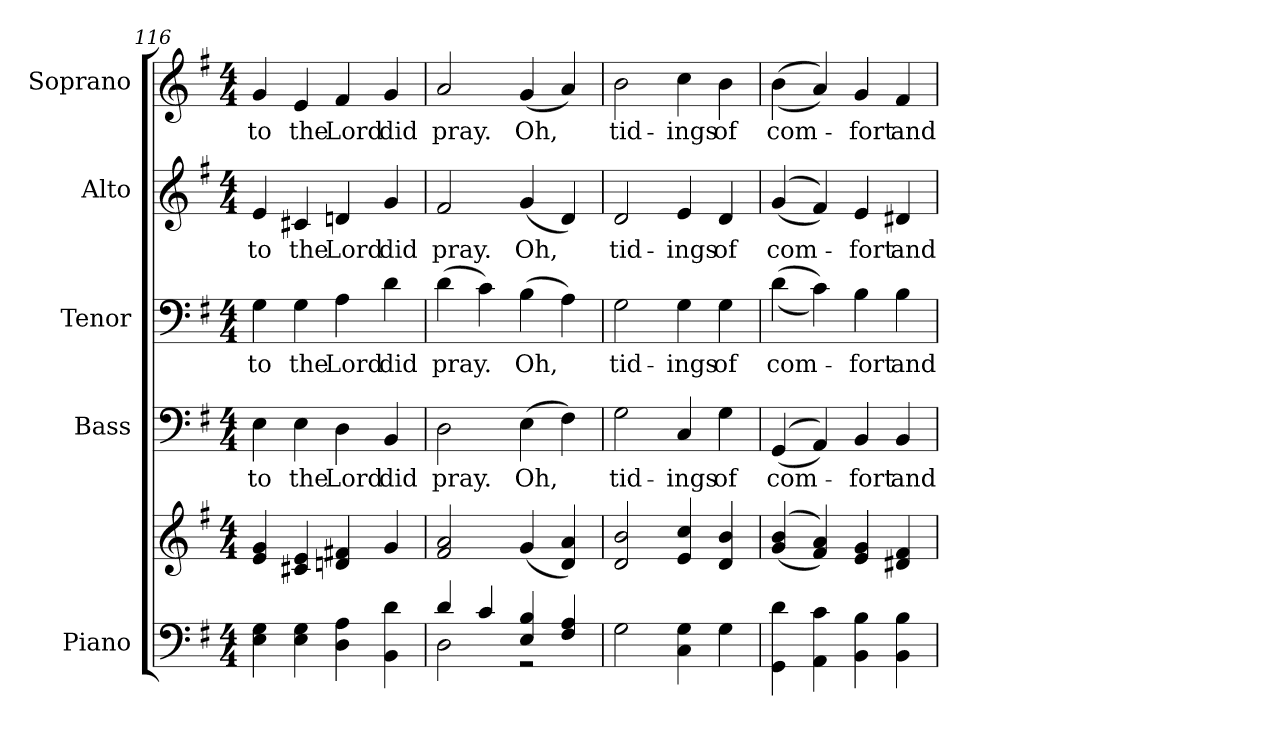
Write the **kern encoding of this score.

**kern	**kern	**kern	**text	**kern	**text	**kern	**text	**kern	**text
*part5	*part5	*part4	*part4	*part3	*part3	*part2	*part2	*part1	*part1
*staff6	*staff5	*staff4	*staff4	*staff3	*staff3	*staff2	*staff2	*staff1	*staff1
*I"Piano	*	*I"Bass	*	*I"Tenor	*	*I"Alto	*	*I"Soprano	*
*I'Pno.	*	*I'B.	*	*I'T.	*	*I'A.	*	*I'S.	*
*clefF4	*clefG2	*clefF4	*	*clefF4	*	*clefG2	*	*clefG2	*
*k[f#]	*k[f#]	*k[f#]	*	*k[f#]	*	*k[f#]	*	*k[f#]	*
*G:	*G:	*G:	*	*G:	*	*G:	*	*G:	*
*M4/4	*M4/4	*M4/4	*	*M4/4	*	*M4/4	*	*M4/4	*
=116	=116	=116	=116	=116	=116	=116	=116	=116	=116
!	!	!	!LO:LY:b:color=#000000	!	!	!	!	!	!
!	!	!	!	!	!LO:LY:b:color=#000000	!	!	!	!
!	!	!	!	!	!	!	!LO:LY:b:color=#000000	!	!
!	!	!	!	!	!	!	!	!	!LO:LY:b:color=#000000
4Ei\ 4Gi	4ei/ 4gi	4Ei\	-to	4Gi\	-to	4ei/	-to	4gi/	-to
!	!	!	!LO:LY:b:color=#000000	!	!	!	!	!	!
!	!	!	!	!	!LO:LY:b:color=#000000	!	!	!	!
!	!	!	!	!	!	!	!LO:LY:b:color=#000000	!	!
!	!	!	!	!	!	!	!	!	!LO:LY:b:color=#000000
4Ei\ 4Gi	4c#Xi/ 4ei	4Ei\	the	4Gi\	the	4c#Xi/	the	4ei/	the
!	!	!	!LO:LY:b:color=#000000	!	!	!	!	!	!
!	!	!	!	!	!LO:LY:b:color=#000000	!	!	!	!
!	!	!	!	!	!	!	!LO:LY:b:color=#000000	!	!
!	!	!	!	!	!	!	!	!	!LO:LY:b:color=#000000
4Di\ 4Ai	4dni/ 4f#Xi	4Di\	Lord	4Ai\	Lord	4dni/	Lord	4f#i/	Lord
!	!	!	!LO:LY:b:color=#000000	!	!	!	!	!	!
!	!	!	!	!	!LO:LY:b:color=#000000	!	!	!	!
!	!	!	!	!	!	!	!LO:LY:b:color=#000000	!	!
!	!	!	!	!	!	!	!	!	!LO:LY:b:color=#000000
4BBi\ 4di	4gi/	4BBi/	did	4di\	did	4gi/	did	4gi/	did
!!LO:PB:g=z
=117	=117	=117	=117	=117	=117	=117	=117	=117	=117
*^	*	*	*	*	*	*	*	*	*
!	!	!	!	!LO:LY:b:color=#000000	!	!	!	!	!	!
!	!	!	!	!	!	!LO:LY:b:color=#000000	!	!	!	!
!	!	!	!	!	!	!	!	!LO:LY:b:color=#000000	!	!
!	!	!	!	!	!	!	!	!	!	!LO:LY:b:color=#000000
4di/	2Di\	2f#i/ 2ai	2Di\	pray.	(4di\	pray.	2f#i/	pray.	2ai/	pray.
4ci/	.	.	.	.	4ci\)	.	.	.	.	.
!	!	!	!	!LO:LY:b:color=#000000	!	!	!	!	!	!
!	!	!	!	!	!	!LO:LY:b:color=#000000	!	!	!	!
!	!	!	!	!	!	!	!	!LO:LY:b:color=#000000	!	!
!	!	!	!	!	!	!	!	!	!	!LO:LY:b:color=#000000
4Ei/ 4Bi	2r	(4gi/	(4Ei\	Oh,	(4Bi\	Oh,	(4gi/	Oh,	(4gi/	Oh,
4F#i/ 4Ai	.	4di/ 4ai)	4F#i\)	.	4Ai\)	.	4di/)	.	4ai/)	.
*v	*v	*	*	*	*	*	*	*	*	*
=118	=118	=118	=118	=118	=118	=118	=118	=118	=118
!	!	!	!LO:LY:b:color=#000000	!	!	!	!	!	!
!	!	!	!	!	!LO:LY:b:color=#000000	!	!	!	!
!	!	!	!	!	!	!	!LO:LY:b:color=#000000	!	!
!	!	!	!	!	!	!	!	!	!LO:LY:b:color=#000000
2Gi\	2di/ 2bi	2Gi\	tid-	2Gi\	tid-	2di/	tid-	2bi\	tid-
!	!	!	!LO:LY:b:color=#000000	!	!	!	!	!	!
!	!	!	!	!	!LO:LY:b:color=#000000	!	!	!	!
!	!	!	!	!	!	!	!LO:LY:b:color=#000000	!	!
!	!	!	!	!	!	!	!	!	!LO:LY:b:color=#000000
4Ci\ 4Gi	4ei/ 4cci	4Ci/	-ings	4Gi\	-ings	4ei/	-ings	4cci\	-ings
!	!	!	!LO:LY:b:color=#000000	!	!	!	!	!	!
!	!	!	!	!	!LO:LY:b:color=#000000	!	!	!	!
!	!	!	!	!	!	!	!LO:LY:b:color=#000000	!	!
!	!	!	!	!	!	!	!	!	!LO:LY:b:color=#000000
4Gi\	4di/ 4bi	4Gi\	of	4Gi\	of	4di/	of	4bi\	of
!!LO:PB:g=z
=119	=119	=119	=119	=119	=119	=119	=119	=119	=119
!	!	!	!LO:LY:b:color=#000000	!	!	!	!	!	!
!	!	!	!	!	!LO:LY:b:color=#000000	!	!	!	!
!	!	!	!	!	!	!	!LO:LY:b:color=#000000	!	!
!	!	!	!	!	!	!	!	!	!LO:LY:b:color=#000000
4GGi\ 4di	((4gi/ 4bi	((4GGi/	com-	((4di\	com-	((4gi/	com-	((4bi\	com-
4AAi\ 4ci	4f#i/ 4ai))	4AAi/))	.	4ci\))	.	4f#i/))	.	4ai/))	.
!	!	!	!LO:LY:b:color=#000000	!	!	!	!	!	!
!	!	!	!	!	!LO:LY:b:color=#000000	!	!	!	!
!	!	!	!	!	!	!	!LO:LY:b:color=#000000	!	!
!	!	!	!	!	!	!	!	!	!LO:LY:b:color=#000000
4BBi\ 4Bi	4ei/ 4gi	4BBi/	-fort	4Bi\	-fort	4ei/	-fort	4gi/	-fort
!	!	!	!LO:LY:b:color=#000000	!	!	!	!	!	!
!	!	!	!	!	!LO:LY:b:color=#000000	!	!	!	!
!	!	!	!	!	!	!	!LO:LY:b:color=#000000	!	!
!	!	!	!	!	!	!	!	!	!LO:LY:b:color=#000000
4BBi\ 4Bi	4d#Xi/ 4f#i	4BBi/	and	4Bi\	and	4d#Xi/	and	4f#i/	and
=	=	=	=	=	=	=	=	=	=
*-	*-	*-	*-	*-	*-	*-	*-	*-	*-
